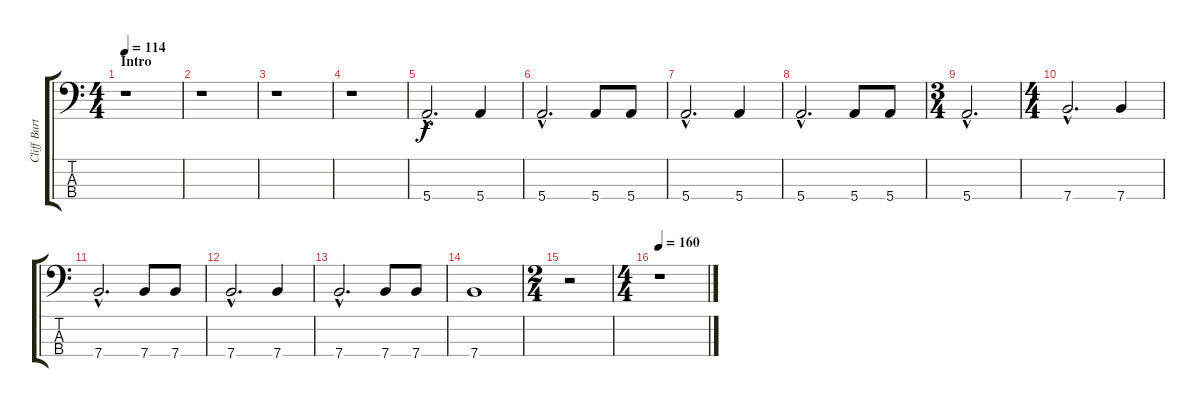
\track ("Cliff Burton" "Cliff Burt") {instrument electricbassfinger}
\staff {score tabs}
\tuning (G2 D2 A1 E1) {hide}
\ts (4 4)
\section ("" "Intro")
\tempo 114
\clef f4
\ks c
r.1{dy f instrument electricbassfinger} |
r.1 |
r.1 |
r.1 |
5.4{hac}.2{d} 5.4.4 |
5.4{hac}.2{d} 5.4.8 5.4.8 |
5.4{hac}.2{d} 5.4.4 |
5.4{hac}.2{d} 5.4.8 5.4.8 |
\ts (3 4)
5.4{hac}.2{d} |
\ts (4 4)
7.4{hac}.2{d} 7.4.4 |
7.4{hac}.2{d} 7.4.8 7.4.8 |
7.4{hac}.2{d} 7.4.4 |
7.4{hac}.2{d} 7.4.8 7.4.8 |
7.4.1 |
\ts (2 4)
r.2 |
\ts (4 4)
\tempo 160
r.1
